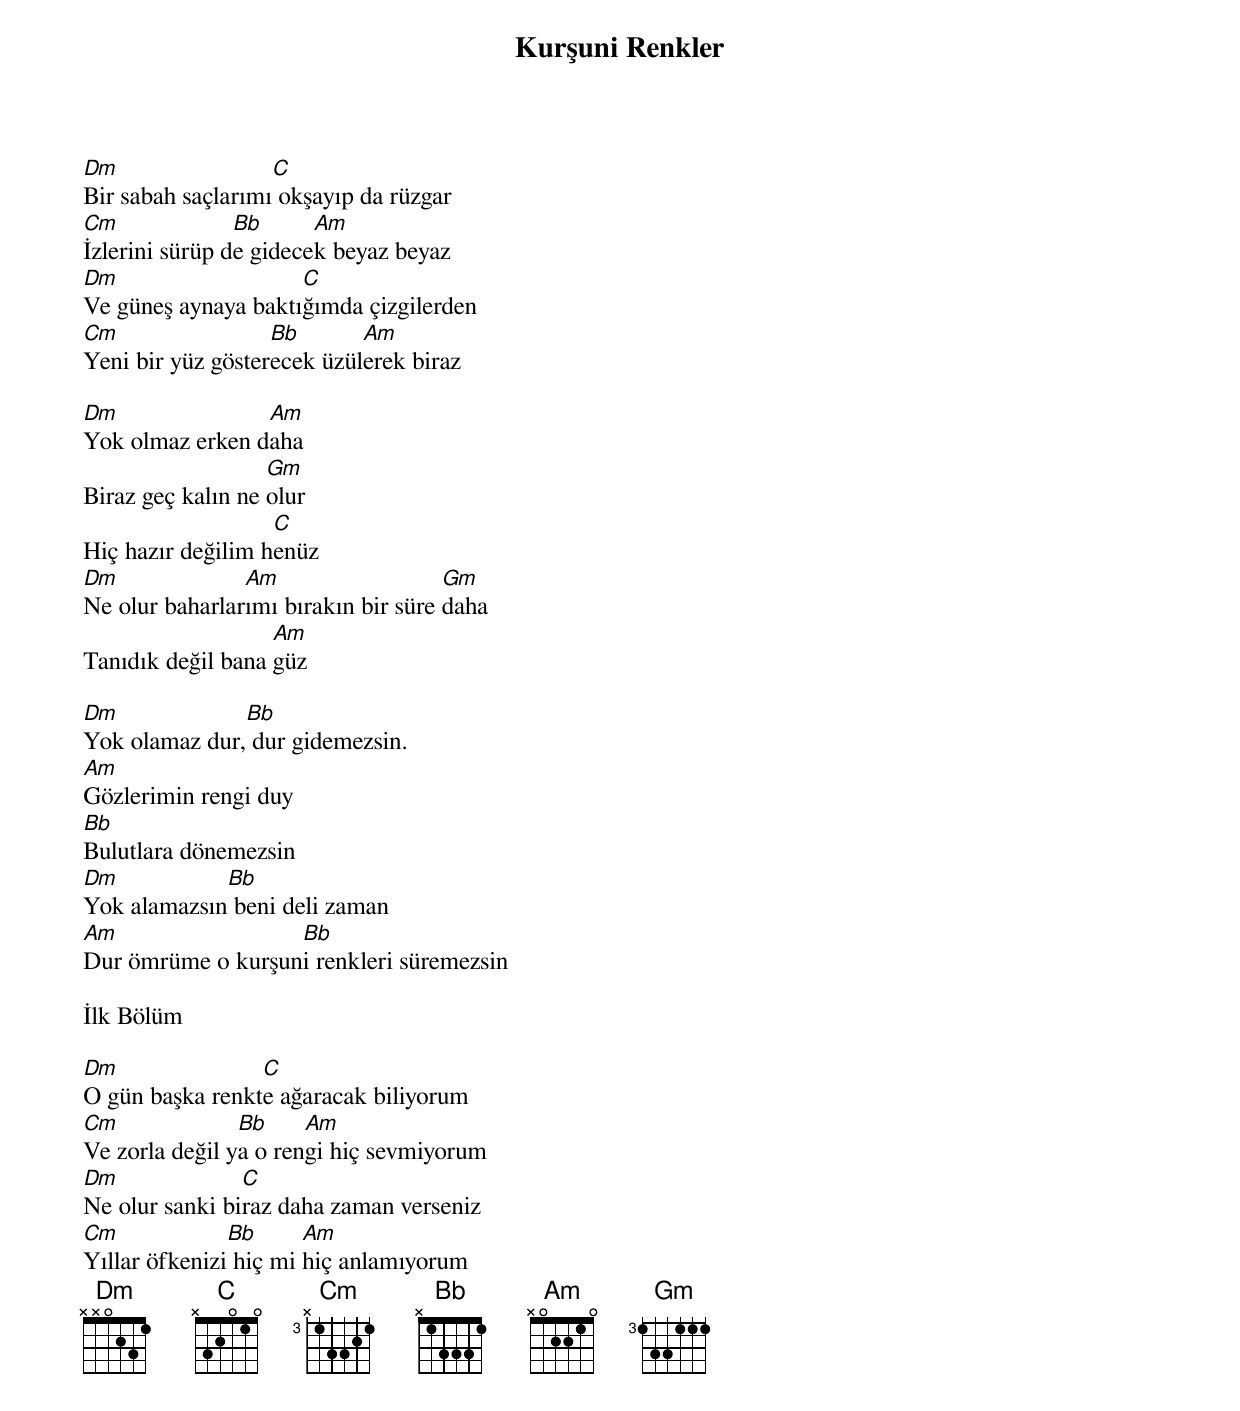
{title: Kurşuni Renkler}
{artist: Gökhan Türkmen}

Dm                 C
Bir sabah saçlarımı okşayıp da rüzgar
Cm              Bb      Am
İzlerini sürüp de gidecek beyaz beyaz
Dm                   C
Ve güneş aynaya baktığımda çizgilerden
Cm                 Bb       Am
Yeni bir yüz gösterecek üzülerek biraz

Dm               Am
Yok olmaz erken daha
                   Gm
Biraz geç kalın ne olur
                   C
Hiç hazır değilim henüz
Dm              Am                   Gm
Ne olur baharlarımı bırakın bir süre daha
                   Am
Tanıdık değil bana güz

Dm             Bb
Yok olamaz dur, dur gidemezsin.
Am
Gözlerimin rengi duy
Bb
Bulutlara dönemezsin
Dm           Bb
Yok alamazsın beni deli zaman
Am                 Bb
Dur ömrüme o kurşuni renkleri süremezsin

İlk Bölüm

Dm               C
O gün başka renkte ağaracak biliyorum
Cm              Bb     Am
Ve zorla değil ya o rengi hiç sevmiyorum
Dm              C
Ne olur sanki biraz daha zaman verseniz
Cm             Bb      Am
Yıllar öfkenizi hiç mi hiç anlamıyorum
